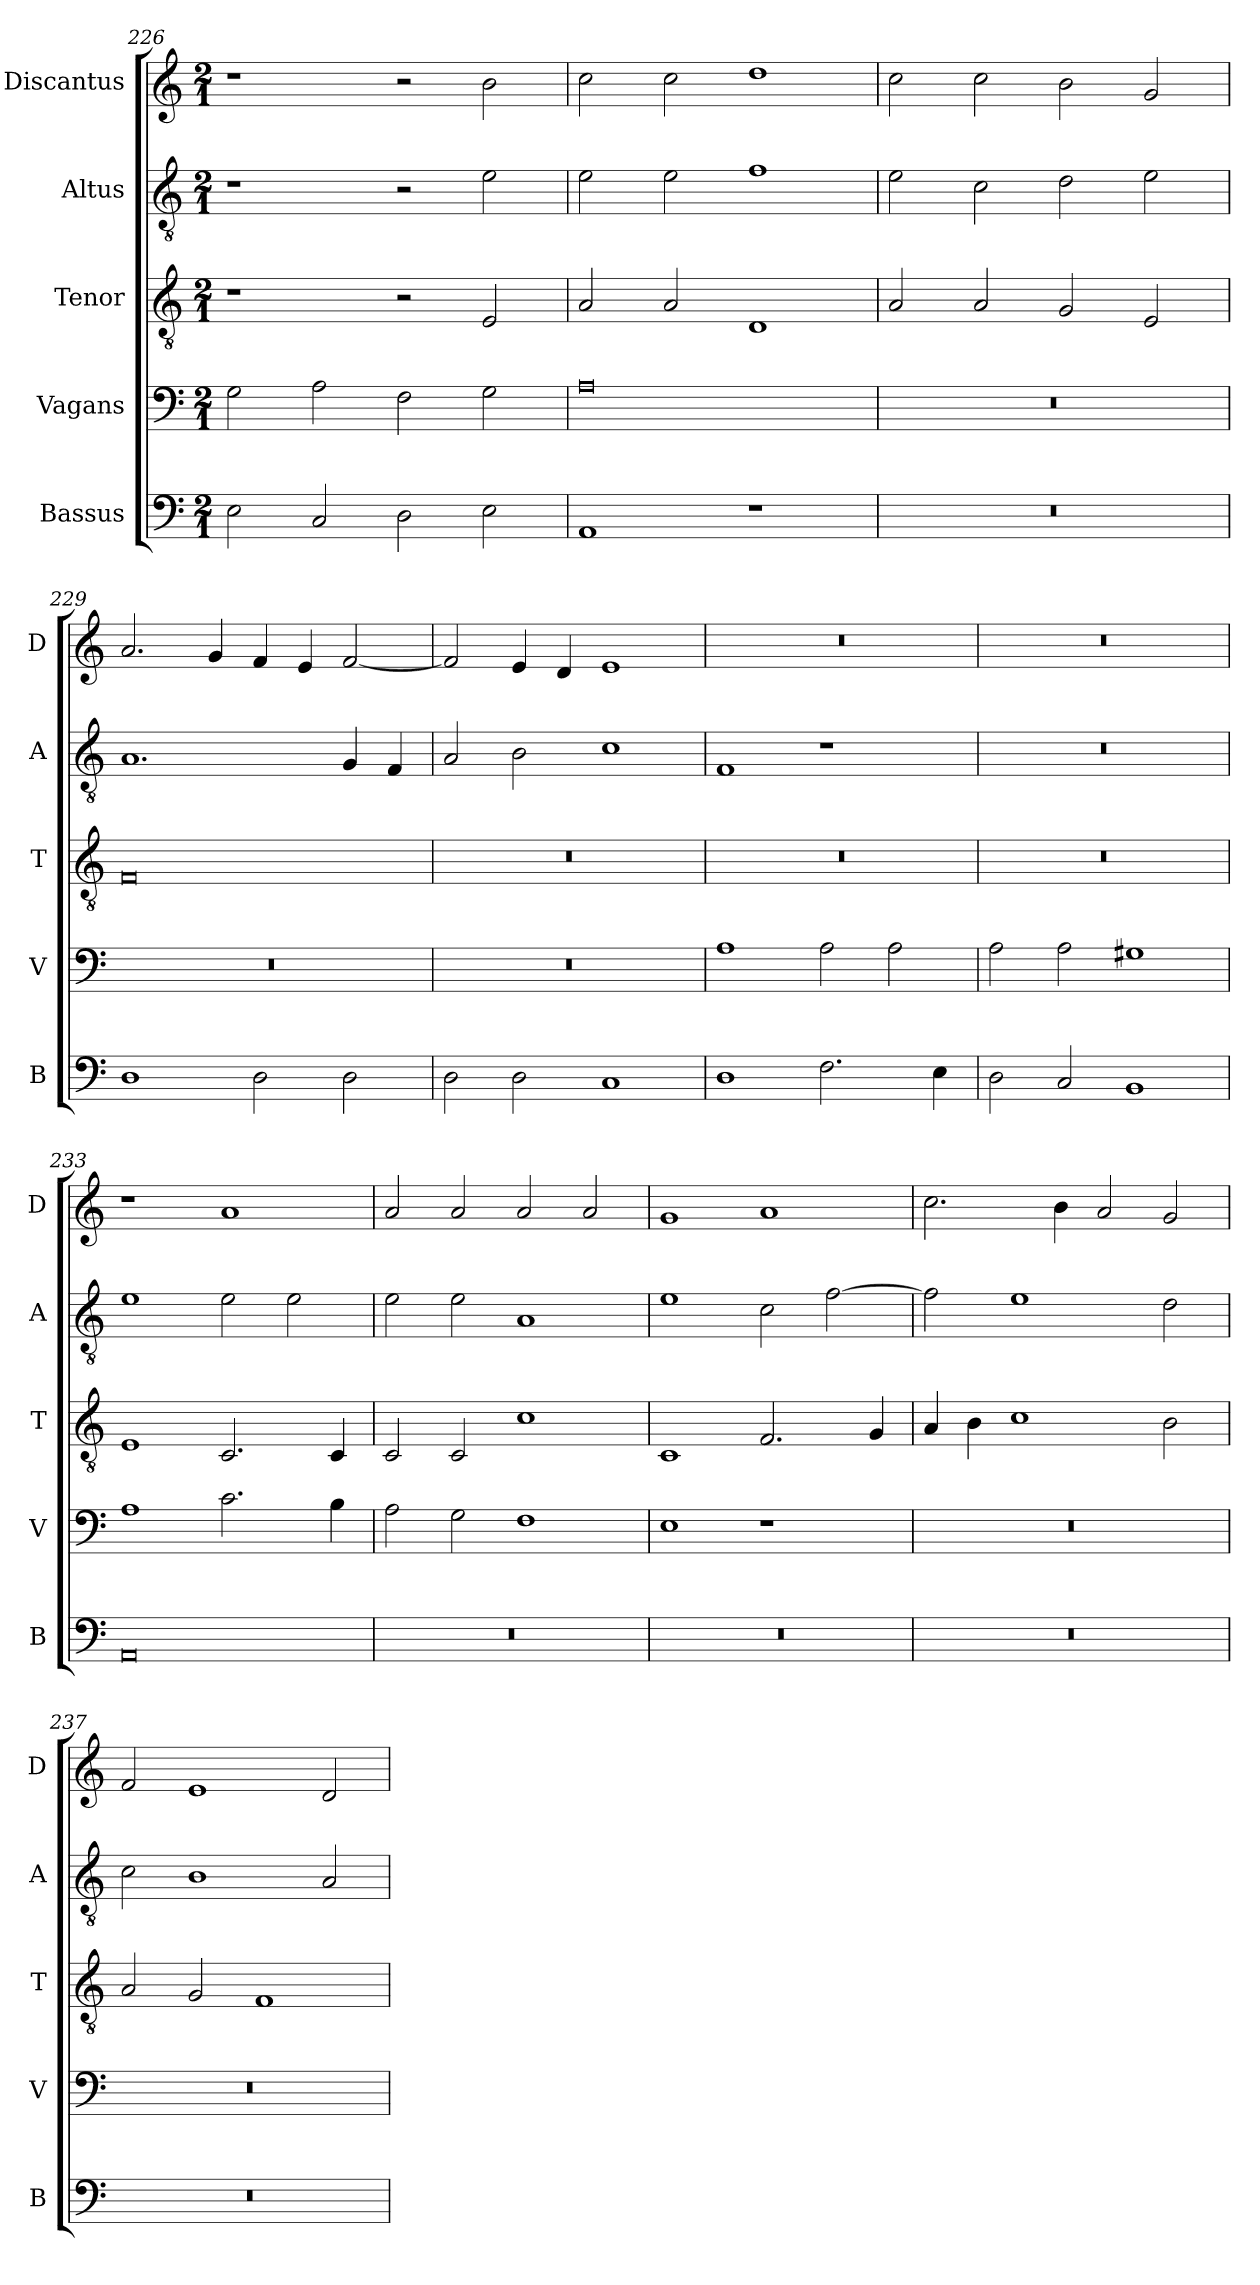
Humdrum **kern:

**kern	**kern	**kern	**kern	**kern
*part5	*part4	*part3	*part2	*part1
*staff5	*staff4	*staff3	*staff2	*staff1
*I"Bassus	*I"Vagans	*I"Tenor	*I"Altus	*I"Discantus
*I'B	*I'V	*I'T	*I'A	*I'D
*clefF4	*clefF4	*clefGv2	*clefGv2	*clefG2
*k[]	*k[]	*k[]	*k[]	*k[]
*M2/1	*M2/1	*M2/1	*M2/1	*M2/1
=226	=226	=226	=226	=226
2E	2G	1r	1r	1r
2C	2A	.	.	.
2D	2F	2r	2r	2r
2E	2G	2E	2e	2b
=227	=227	=227	=227	=227
1AA	0A	2A	2e	2cc
.	.	2A	2e	2cc
1r	.	1D	1f	1dd
=228	=228	=228	=228	=228
0r	0r	2A	2e	2cc
.	.	2A	2c	2cc
.	.	2G	2d	2b
.	.	2E	2e	2g
=229	=229	=229	=229	=229
1D	0r	0F	1.A	2.a
.	.	.	.	4g
2D	.	.	.	4f
.	.	.	.	4e
2D	.	.	4G	[2f
.	.	.	4F	.
=230	=230	=230	=230	=230
2D	0r	0r	2A	2f]
2D	.	.	2B	4e
.	.	.	.	4d
1C	.	.	1c	1e
=231	=231	=231	=231	=231
1D	1A	0r	1F	0r
2.F	2A	.	1r	.
.	2A	.	.	.
4E	.	.	.	.
=232	=232	=232	=232	=232
2D	2A	0r	0r	0r
2C	2A	.	.	.
1BB	1G#X	.	.	.
=233	=233	=233	=233	=233
0AA	1A	1E	1e	1r
.	2.c	2.C	2e	1a
.	.	.	2e	.
.	4B	4C	.	.
=234	=234	=234	=234	=234
0r	2A	2C	2e	2a
.	2G	2C	2e	2a
.	1F	1c	1A	2a
.	.	.	.	2a
=235	=235	=235	=235	=235
0r	1E	1C	1e	1g
.	1r	2.F	2c	1a
.	.	.	[2f	.
.	.	4G	.	.
=236	=236	=236	=236	=236
0r	0r	4A	2f]	2.cc
.	.	4B	.	.
.	.	1c	1e	.
.	.	.	.	4b
.	.	.	.	2a
.	.	2B	2d	2g
=237	=237	=237	=237	=237
0r	0r	2A	2c	2f
.	.	2G	1B	1e
.	.	1F	.	.
.	.	.	2A	2d
=	=	=	=	=
*-	*-	*-	*-	*-
